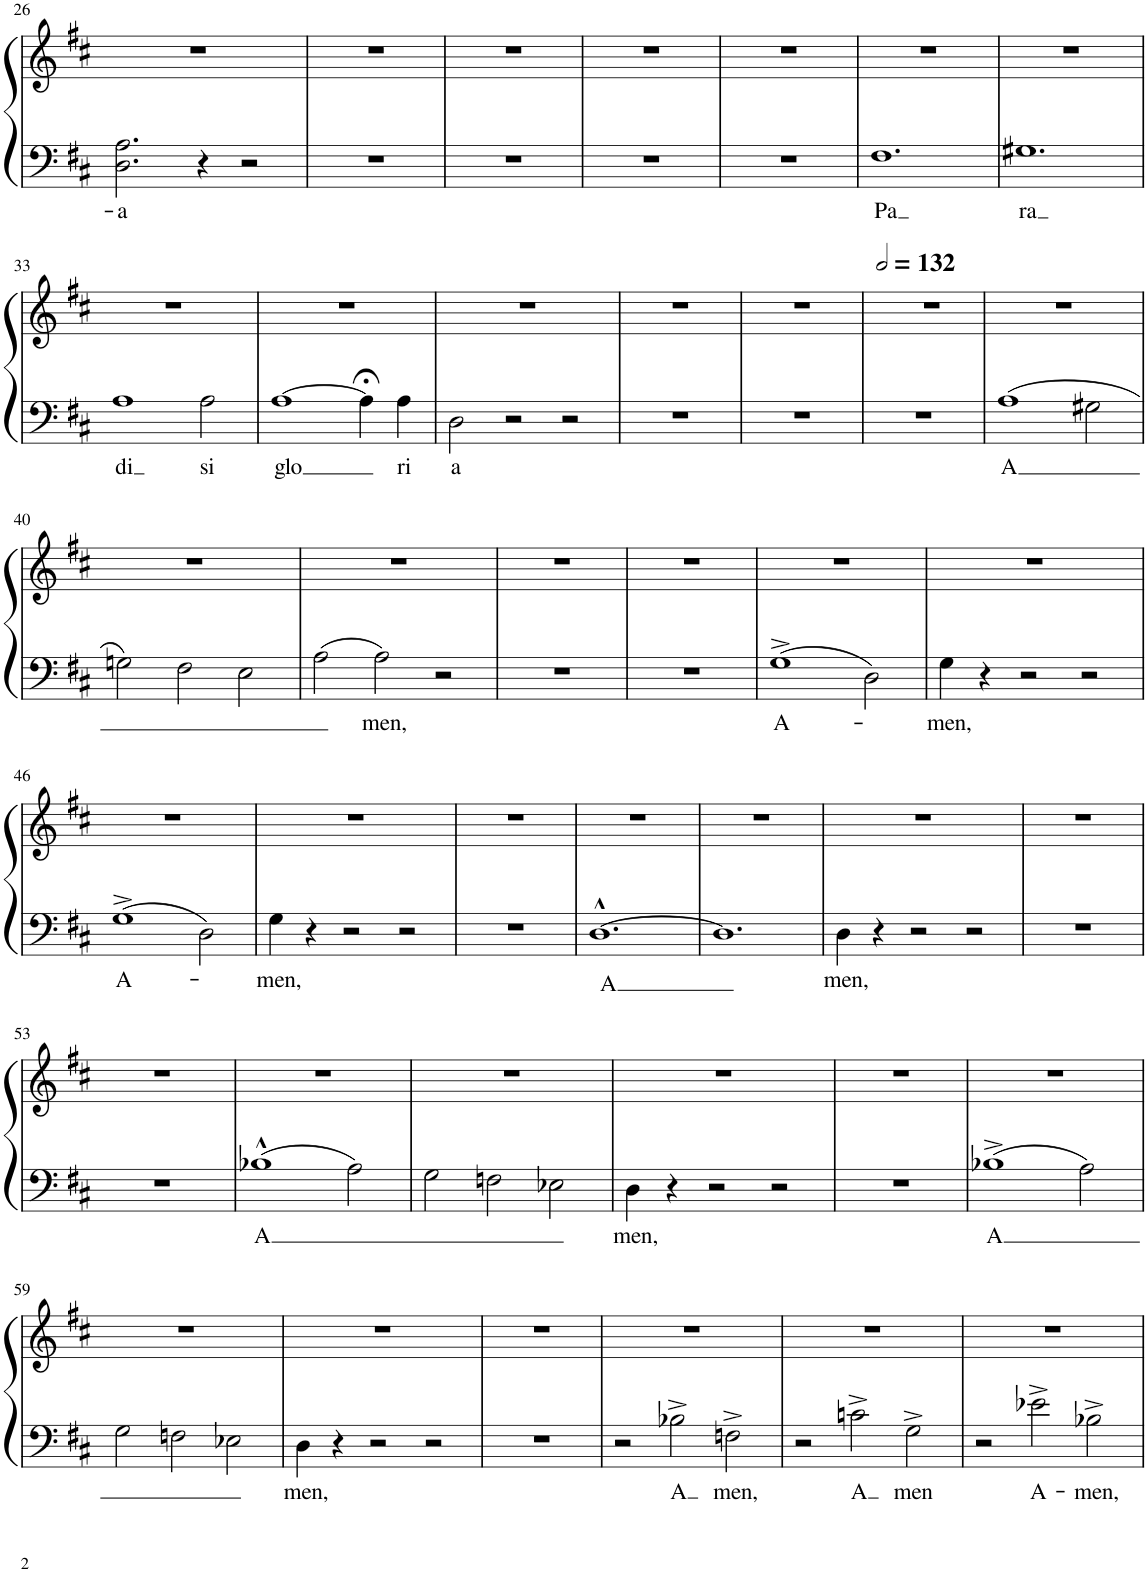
**kern	**text	**kern
*part1	*part1	*part1
*staff2	*staff2	*staff1
*I"Piano	*	*
*I'Pno.	*	*
!!LO:PB:g=z
*clefF4	*	*clefG2
*k[f#c#]	*	*k[f#c#]
*M3/2	*	*M3/2
=26	=26	=26
!	!LO:LY:b	!
2.D\ 2.A\	-a	1.r
4r	.	.
2r	.	.
=27	=27	=27
1.r	.	1.r
=28	=28	=28
1.r	.	1.r
=29	=29	=29
1.r	.	1.r
=30	=30	=30
1.r	.	1.r
=31	=31	=31
!	!LO:LY:b	!
1.F#	Pa	1.r
=32	=32	=32
!	!LO:LY:b	!
1.G#X	ra	1.r
!!LO:LB:g=z
=33	=33	=33
!	!LO:LY:b	!
1A	di	1.r
!	!LO:LY:b	!
2A\	si	.
=34	=34	=34
!	!LO:LY:b	!
[1A	-glo	1.r
4A;<\]	.	.
!	!LO:LY:b	!
4A\	ri	.
=35	=35	=35
!	!LO:LY:b	!
2D\	a	1.r
2r	.	.
2r	.	.
=36	=36	=36
1.r	.	1.r
=37	=37	=37
1.r	.	1.r
=38	=38	=38
*	*	*MM264
1.r	.	1.r
=39	=39	=39
!	!LO:LY:b	!
1A	A	1.r
2G#X\	.	.
!!LO:LB:g=z
=40	=40	=40
2Gn\	.	1.r
2F#\	.	.
2E\	.	.
=41	=41	=41
2A\	.	1.r
!	!LO:LY:b	!
2A\	men,	.
2r	.	.
=42	=42	=42
1.r	.	1.r
=43	=43	=43
1.r	.	1.r
=44	=44	=44
!	!LO:LY:b	!
1G^	A-	1.r
2D\	.	.
=45	=45	=45
!	!LO:LY:b	!
4G\	-men,	1.r
4r	.	.
2r	.	.
2r	.	.
!!LO:LB:g=z
=46	=46	=46
!	!LO:LY:b	!
1G^	A-	1.r
2D\	.	.
=47	=47	=47
!	!LO:LY:b	!
4G\	-men,	1.r
4r	.	.
2r	.	.
2r	.	.
=48	=48	=48
1.r	.	1.r
=49	=49	=49
!	!LO:LY:b	!
[1.D^^	A	1.r
=50	=50	=50
1.D]	.	1.r
=51	=51	=51
!	!LO:LY:b	!
4D\	men,	1.r
4r	.	.
2r	.	.
2r	.	.
=52	=52	=52
1.r	.	1.r
!!LO:LB:g=z
=53	=53	=53
1.r	.	1.r
=54	=54	=54
!	!LO:LY:b	!
1B-X^^	A	1.r
2A\	.	.
=55	=55	=55
2G\	.	1.r
2Fn\	.	.
2E-X\	.	.
=56	=56	=56
!	!LO:LY:b	!
4D\	men,	1.r
4r	.	.
2r	.	.
2r	.	.
=57	=57	=57
1.r	.	1.r
=58	=58	=58
!	!LO:LY:b	!
1B-X^	A	1.r
2A\	.	.
!!LO:LB:g=z
=59	=59	=59
2G\	.	1.r
2Fn\	.	.
2E-X\	.	.
=60	=60	=60
!	!LO:LY:b	!
4D\	men,	1.r
4r	.	.
2r	.	.
2r	.	.
=61	=61	=61
1.r	.	1.r
=62	=62	=62
2r	.	1.r
!	!LO:LY:b	!
2B-X^\	A	.
!	!LO:LY:b	!
2Fn^\	men,	.
=63	=63	=63
2r	.	1.r
!	!LO:LY:b	!
2cn^\	A	.
!	!LO:LY:b	!
2G^\	men	.
=64	=64	=64
2r	.	1.r
!	!LO:LY:b	!
2e-X^\	A-	.
!	!LO:LY:b	!
2B-X^\	-men,	.
=	=	=
*-	*-	*-
